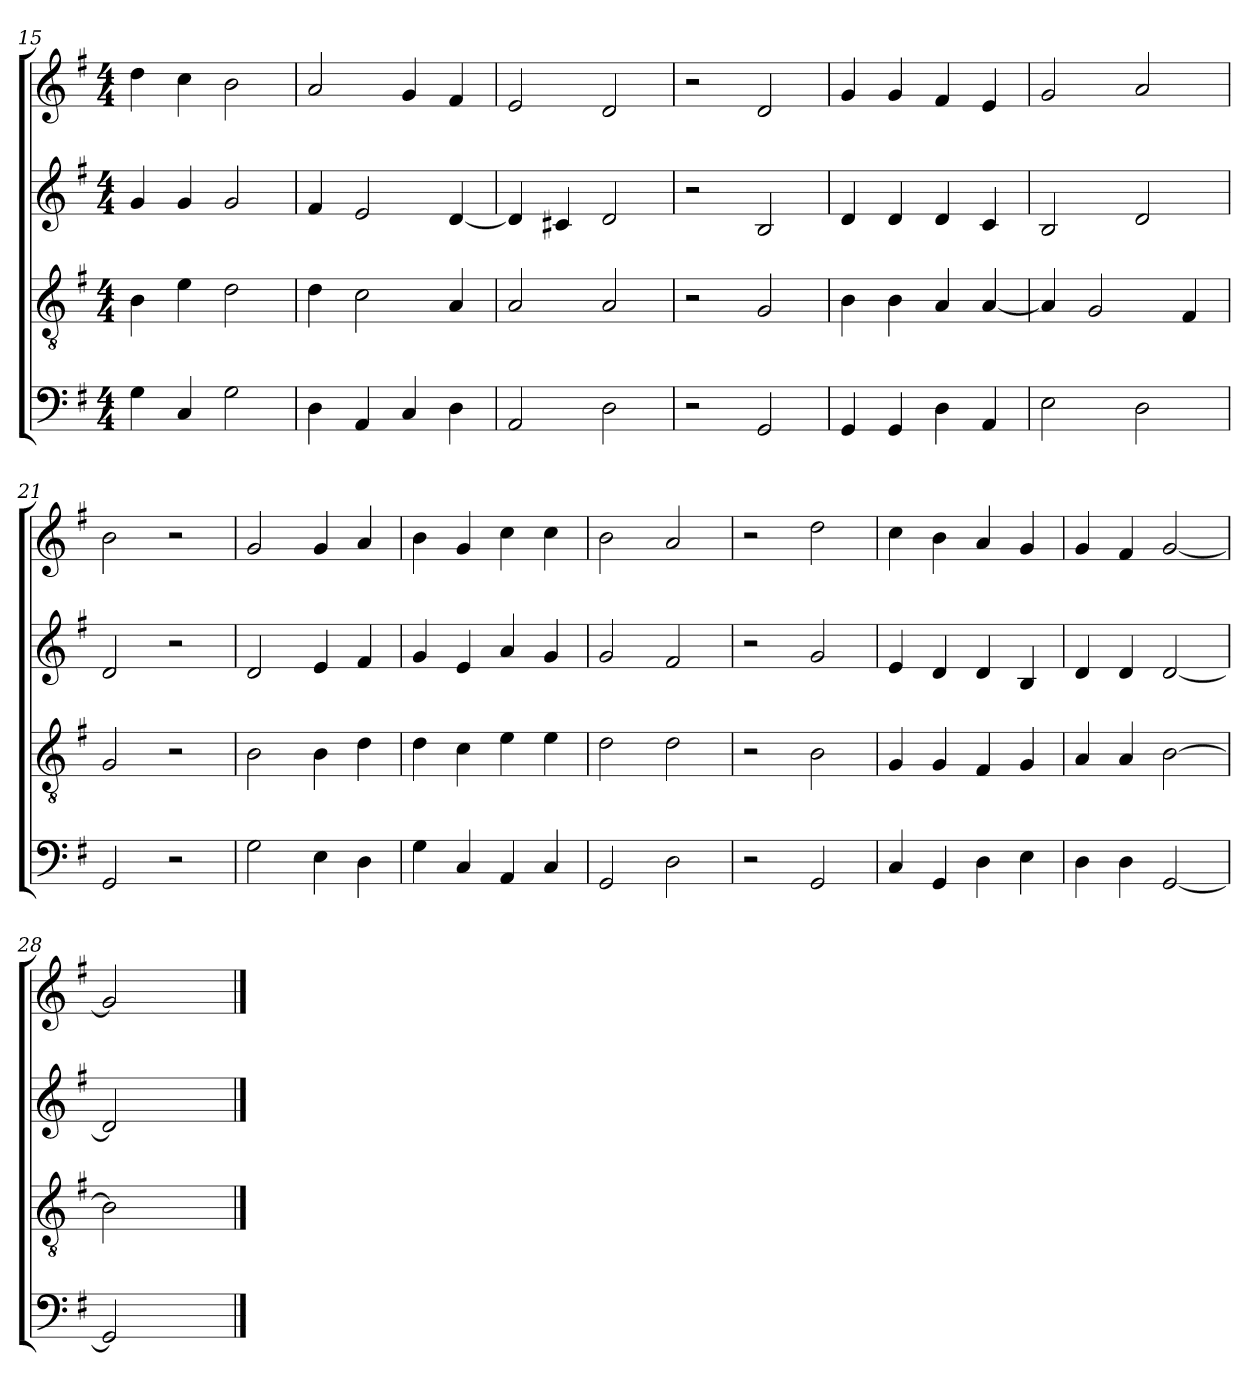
**kern	**kern	**kern	**kern
*part4	*part3	*part2	*part1
*staff4	*staff3	*staff2	*staff1
*clefF4	*clefGv2	*clefG2	*clefG2
*k[f#]	*k[f#]	*k[f#]	*k[f#]
*M4/4	*M4/4	*M4/4	*M4/4
=15	=15	=15	=15
4G	4B	4g	4dd
4C	4e	4g	4cc
2G	2d	2g	2b
=16	=16	=16	=16
4D	4d	4f#	2a
4AA	2c	2e	.
4C	.	.	4g
4D	4A	[4d	4f#
=17	=17	=17	=17
2AA	2A	4d]	2e
.	.	4c#X	.
2D	2A	2d	2d
=18	=18	=18	=18
2r	2r	2r	2r
2GG	2G	2B	2d
=19	=19	=19	=19
4GG	4B	4d	4g
4GG	4B	4d	4g
4D	4A	4d	4f#
4AA	[4A	4c	4e
=20	=20	=20	=20
2E	4A]	2B	2g
.	2G	.	.
2D	.	2d	2a
.	4F#	.	.
=21	=21	=21	=21
2GG	2G	2d	2b
2r	2r	2r	2r
=22	=22	=22	=22
2G	2B	2d	2g
4E	4B	4e	4g
4D	4d	4f#	4a
=23	=23	=23	=23
4G	4d	4g	4b
4C	4c	4e	4g
4AA	4e	4a	4cc
4C	4e	4g	4cc
=24	=24	=24	=24
2GG	2d	2g	2b
2D	2d	2f#	2a
=25	=25	=25	=25
2r	2r	2r	2r
2GG	2B	2g	2dd
=26	=26	=26	=26
4C	4G	4e	4cc
4GG	4G	4d	4b
4D	4F#	4d	4a
4E	4G	4B	4g
=27	=27	=27	=27
4D	4A	4d	4g
4D	4A	4d	4f#
[2GG	[2B	[2d	[2g
=28	=28	=28	=28
2GG]	2B]	2d]	2g]
2ryy	2ryy	2ryy	2ryy
==	==	==	==
*-	*-	*-	*-
